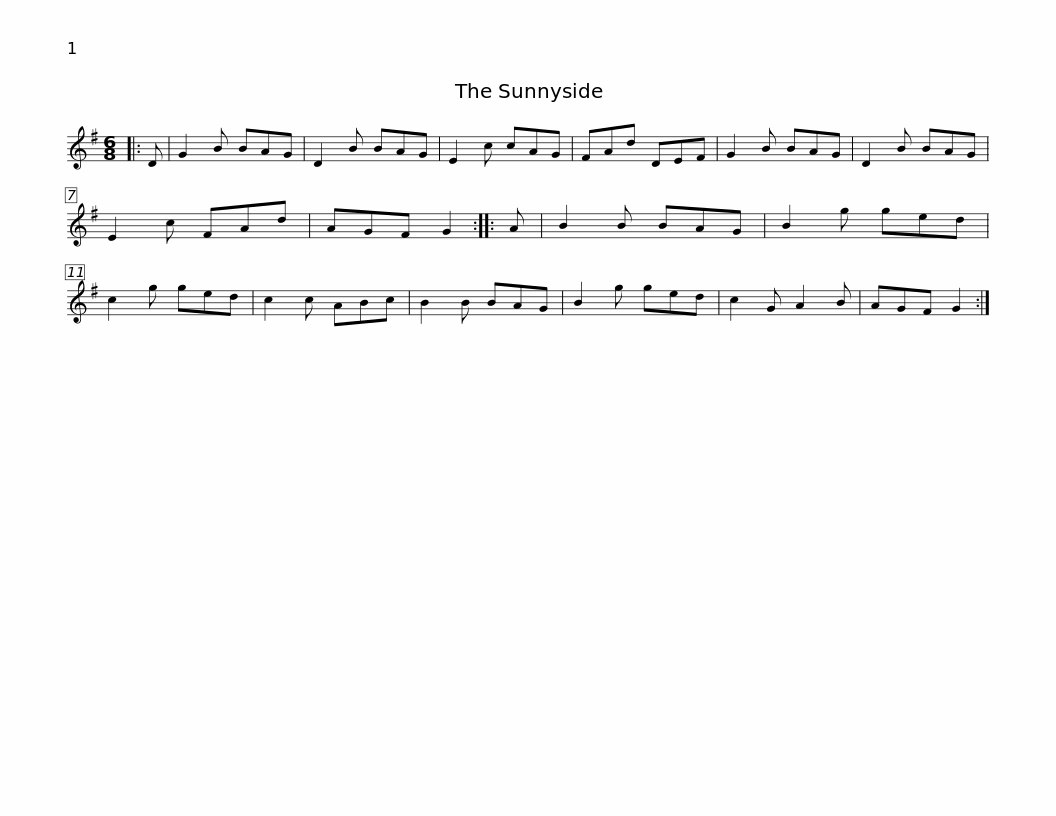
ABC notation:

X:1
L:1/8
M:6/8
I:linebreak $
K:G
V:1 treble
V:1
|: D | G2 B BAG | D2 B BAG | E2 c cAG | FAd DEF | %5
 G2 B BAG | D2 B BAG | E2 c FAd | AGF G2 ::$ A | %10
 B2 B BAG | B2 g ged | c2 g ged | c2 c ABc | B2 B BAG | %15
 B2 g ged | c2 G A2 B | AGF G2 :| %18
